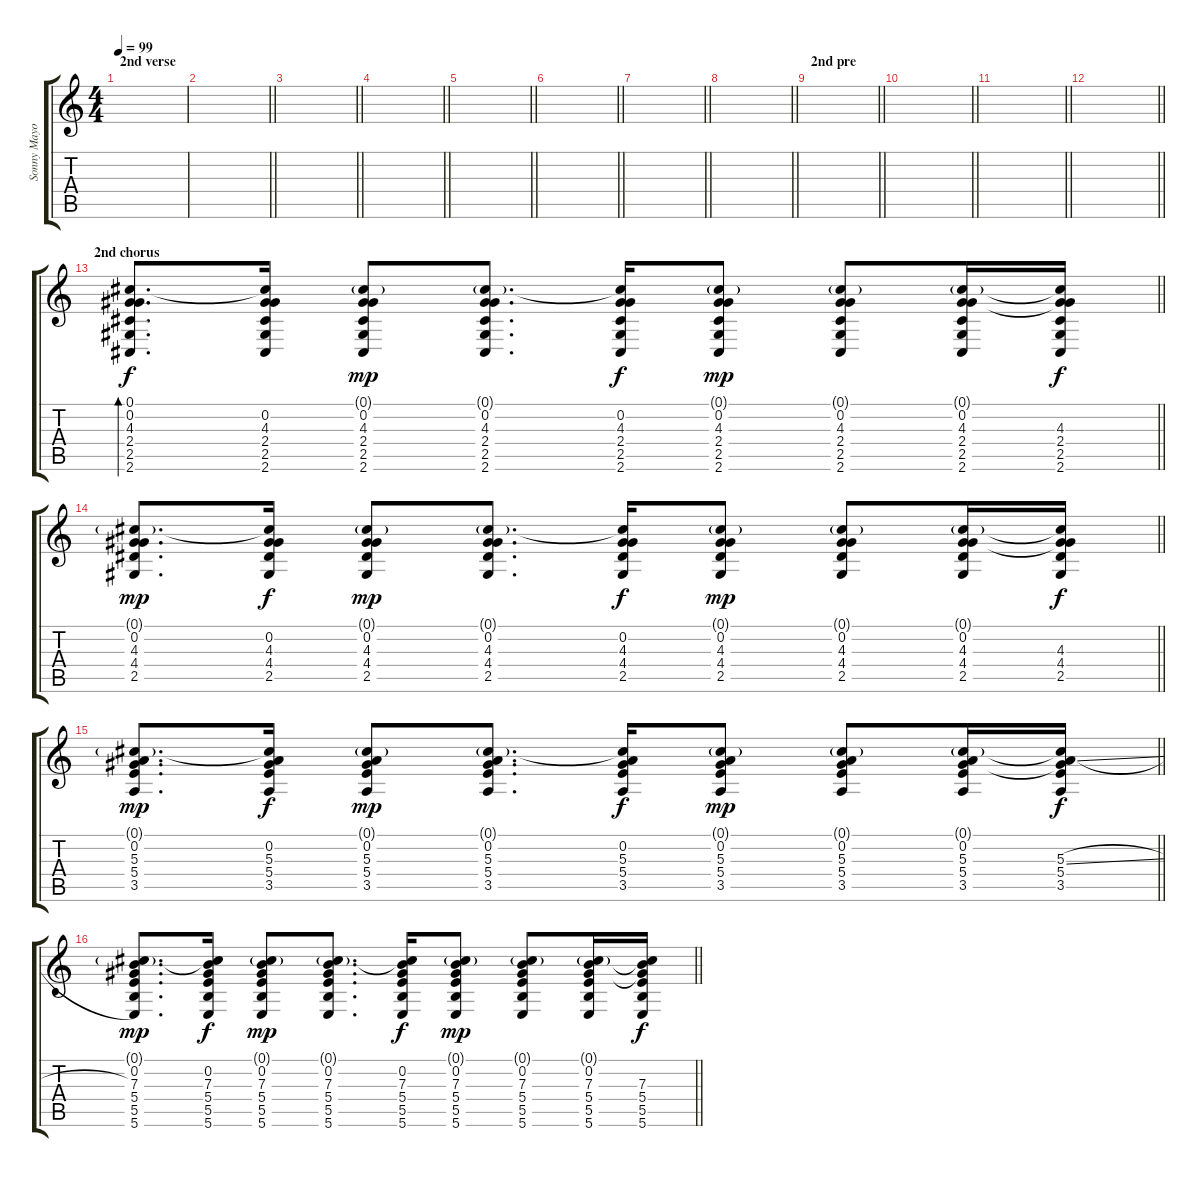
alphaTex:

\track ("Sonny Mayo/Clint Lowery clean" "Sonny Mayo") {instrument acousticguitarsteel}
\staff {score tabs}
\tuning (Db4 Ab3 E3 B2 Gb2 B1) {hide}
\ts (4 4)
\section ("" "2nd verse")
\tempo 99
\clef g2
\ks c
|
\barLineRight lightlight
|
\barLineRight lightlight
|
\barLineRight lightlight
|
\barLineRight lightlight
|
\barLineRight lightlight
|
\barLineRight lightlight
|
\barLineRight lightlight
|
\section ("" "2nd pre")
\barLineRight lightlight
|
\barLineRight lightlight
|
\barLineRight lightlight
|
\barLineRight lightlight
|
\section ("" "2nd chorus")
\barLineRight lightlight
(0.1 0.2 4.3 2.4 2.5 2.6).8{d bd 120 dy f} (0.1{t} 0.2 4.3 2.4 2.5 2.6).16 (0.1{g} 0.2 4.3 2.4 2.5 2.6).8{dy mp} (0.1{g} 0.2 4.3 2.4 2.5 2.6).8{d} (0.1{t} 0.2 4.3 2.4 2.5 2.6).16{dy f} (0.1{g} 0.2 4.3 2.4 2.5 2.6).8{dy mp} (0.1{g} 0.2 4.3 2.4 2.5 2.6).8 (0.1{g} 0.2 4.3 2.4 2.5 2.6).16 (0.1{t} 0.2{t} 4.3 2.4 2.5 2.6).16{dy f} |
\barLineRight lightlight
(0.1{g} 0.2 4.3 4.4 2.5).8{d dy mp} (0.1{t} 0.2 4.3 4.4 2.5).16{dy f} (0.1{g} 0.2 4.3 4.4 2.5).8{dy mp} (0.1{g} 0.2 4.3 4.4 2.5).8{d} (0.1{t} 0.2 4.3 4.4 2.5).16{dy f} (0.1{g} 0.2 4.3 4.4 2.5).8{dy mp} (0.1{g} 0.2 4.3 4.4 2.5).8 (0.1{g} 0.2 4.3 4.4 2.5).16 (0.1{t} 0.2{t} 4.3 4.4 2.5).16{dy f} |
\barLineRight lightlight
(0.1{g} 0.2 5.3 5.4 3.5).8{d dy mp} (0.1{t} 0.2 5.3 5.4 3.5).16{dy f} (0.1{g} 0.2 5.3 5.4 3.5).8{dy mp} (0.1{g} 0.2 5.3 5.4 3.5).8{d} (0.1{t} 0.2 5.3 5.4 3.5).16{dy f} (0.1{g} 0.2 5.3 5.4 3.5).8{dy mp} (0.1{g} 0.2 5.3 5.4 3.5).8 (0.1{g} 0.2 5.3 5.4 3.5).16 (0.1{t} 0.2{t} 5.3{sl} 5.4 3.5).16{dy f} |
\barLineRight lightlight
(0.1{g} 0.2 7.3 5.4 5.5 5.6).8{d dy mp} (0.1{t} 0.2 7.3 5.4 5.5 5.6).16{dy f} (0.1{g} 0.2 7.3 5.4 5.5 5.6).8{dy mp} (0.1{g} 0.2 7.3 5.4 5.5 5.6).8{d} (0.1{t} 0.2 7.3 5.4 5.5 5.6).16{dy f} (0.1{g} 0.2 7.3 5.4 5.5 5.6).8{dy mp} (0.1{g} 0.2 7.3 5.4 5.5 5.6).8 (0.1{g} 0.2 7.3 5.4 5.5 5.6).16 (0.1{t} 0.2{t} 7.3 5.4 5.5 5.6).16{dy f}
